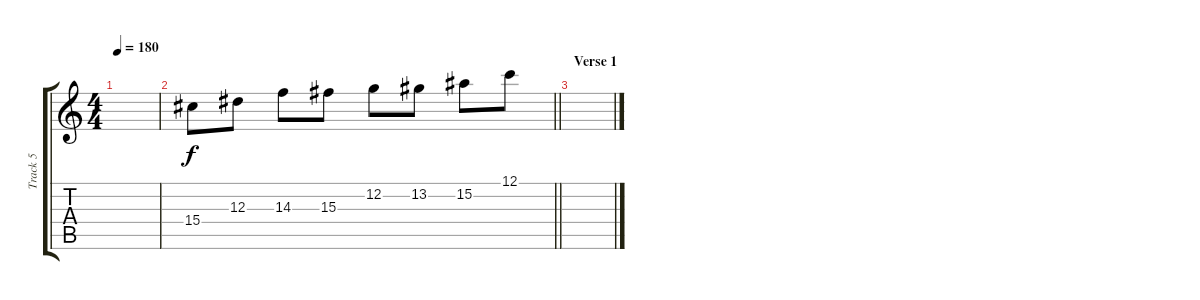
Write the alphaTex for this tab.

\track ("Track 5" "Track 5") {instrument distortionguitar}
\staff {score tabs}
\tuning (C4 G3 Eb3 Bb2 F2 C2) {hide}
\ts (4 4)
\tempo 180
\clef g2
\ks c
|
\barLineRight lightlight
15.4.8 12.3.8 14.3.8 15.3.8 12.2.8 13.2.8 15.2.8 12.1.8 |
\section ("" "Verse 1")
